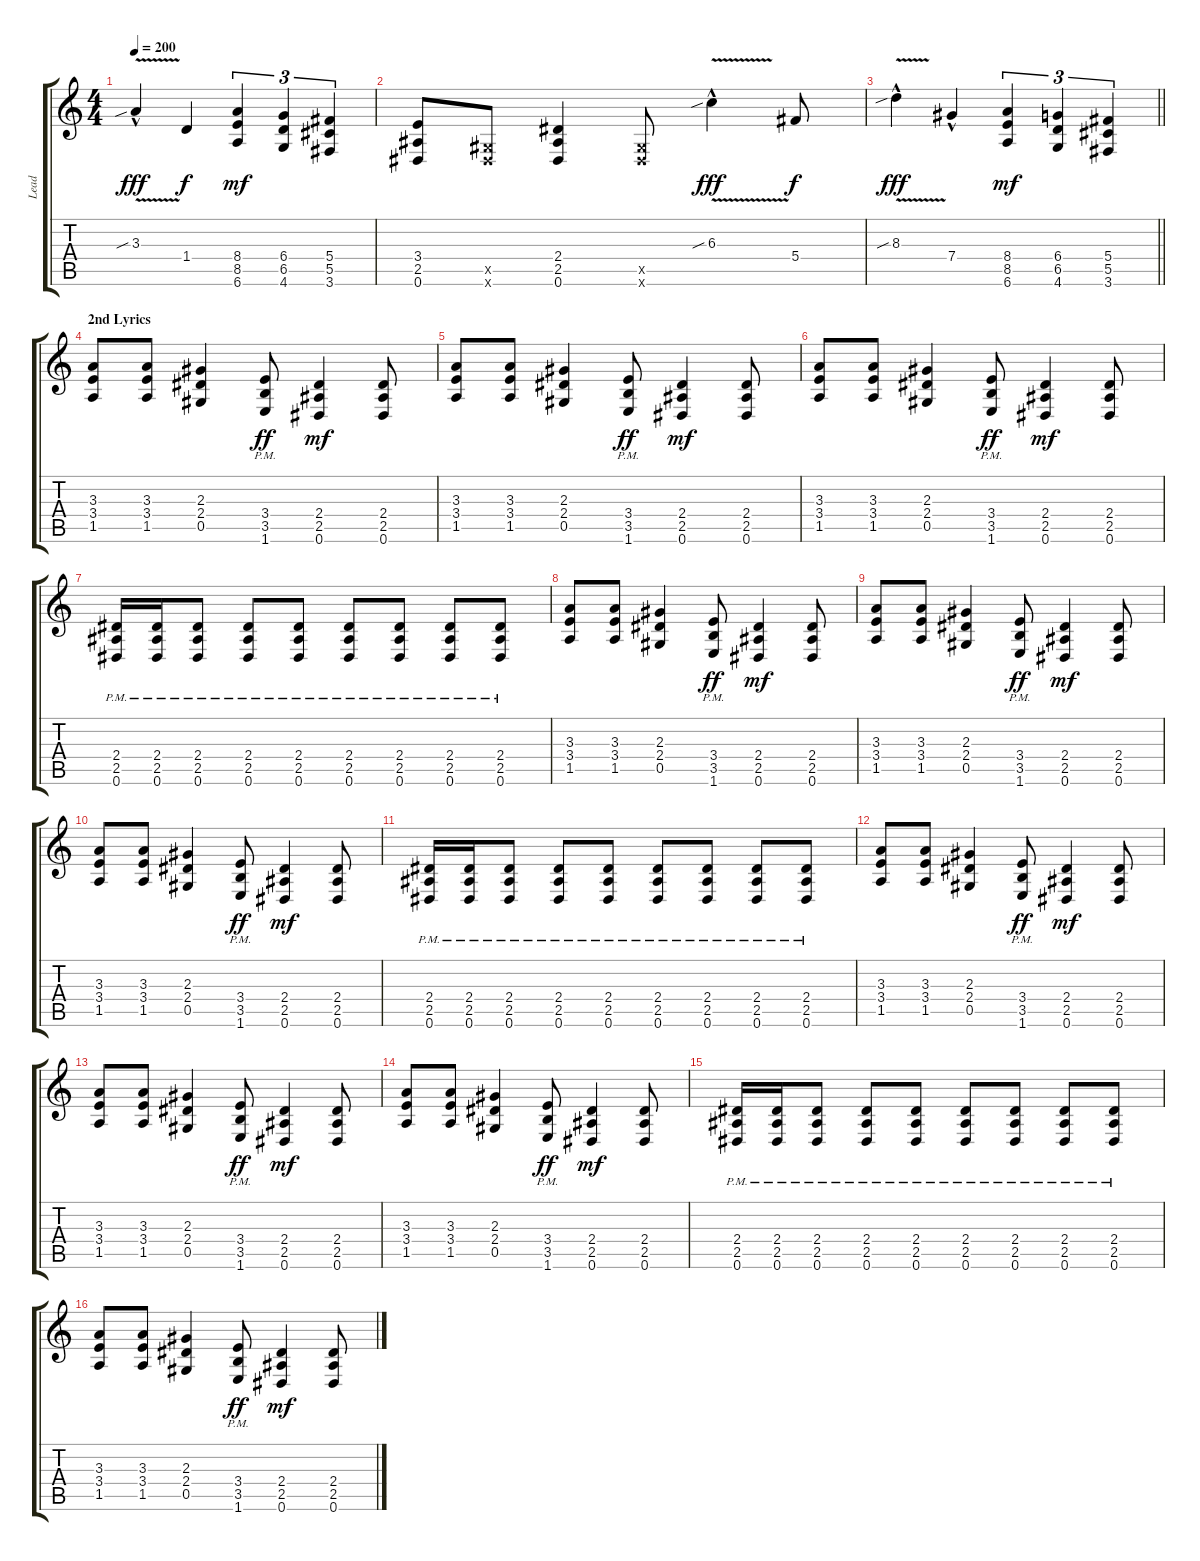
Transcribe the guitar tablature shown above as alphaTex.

\track ("Lead" "Lead") {instrument overdrivenguitar}
\staff {score tabs}
\tuning (Eb4 Bb3 Gb3 Db3 Ab2 Eb2) {hide}
\ts (4 4)
\tempo 200
\clef g2
\ks c
3.3{v sib hac}.4{dy fff} 1.4.4{dy f} (8.4 8.5 6.6).4{tu (3 2) dy mf} (6.4 6.5 4.6).4{tu (3 2)} (5.4 5.5 3.6).4{tu (3 2)} |
(3.4 2.5 0.6).8 (0.5{x} 0.6{x}).8 (2.4 2.5 0.6).4 (0.5{x} 0.6{x}).8 6.3{v sib hac}.4{dy fff} 5.4.8{dy f} |
\barLineRight lightlight
8.3{v sib hac}.4{dy fff} 7.4{hac}.4 (8.4 8.5 6.6).4{tu (3 2) dy mf} (6.4 6.5 4.6).4{tu (3 2)} (5.4 5.5 3.6).4{tu (3 2)} |
\section ("" "2nd Lyrics")
(3.3 3.4 1.5).8 (3.3 3.4 1.5).8 (2.3 2.4 0.5).4 (3.4{pm} 3.5{pm} 1.6{pm}).8{dy ff} (2.4 2.5 0.6).4{dy mf} (2.4 2.5 0.6).8 |
(3.3 3.4 1.5).8 (3.3 3.4 1.5).8 (2.3 2.4 0.5).4 (3.4{pm} 3.5{pm} 1.6{pm}).8{dy ff} (2.4 2.5 0.6).4{dy mf} (2.4 2.5 0.6).8 |
(3.3 3.4 1.5).8 (3.3 3.4 1.5).8 (2.3 2.4 0.5).4 (3.4{pm} 3.5{pm} 1.6{pm}).8{dy ff} (2.4 2.5 0.6).4{dy mf} (2.4 2.5 0.6).8 |
(2.4{pm} 2.5{pm} 0.6{pm}).16 (2.4{pm} 2.5{pm} 0.6{pm}).16 (2.4{pm} 2.5{pm} 0.6{pm}).8 (2.4{pm} 2.5{pm} 0.6{pm}).8 (2.4{pm} 2.5{pm} 0.6{pm}).8 (2.4{pm} 2.5{pm} 0.6{pm}).8 (2.4{pm} 2.5{pm} 0.6{pm}).8 (2.4{pm} 2.5{pm} 0.6{pm}).8 (2.4{pm} 2.5{pm} 0.6{pm}).8 |
(3.3 3.4 1.5).8 (3.3 3.4 1.5).8 (2.3 2.4 0.5).4 (3.4{pm} 3.5{pm} 1.6{pm}).8{dy ff} (2.4 2.5 0.6).4{dy mf} (2.4 2.5 0.6).8 |
(3.3 3.4 1.5).8 (3.3 3.4 1.5).8 (2.3 2.4 0.5).4 (3.4{pm} 3.5{pm} 1.6{pm}).8{dy ff} (2.4 2.5 0.6).4{dy mf} (2.4 2.5 0.6).8 |
(3.3 3.4 1.5).8 (3.3 3.4 1.5).8 (2.3 2.4 0.5).4 (3.4{pm} 3.5{pm} 1.6{pm}).8{dy ff} (2.4 2.5 0.6).4{dy mf} (2.4 2.5 0.6).8 |
(2.4{pm} 2.5{pm} 0.6{pm}).16 (2.4{pm} 2.5{pm} 0.6{pm}).16 (2.4{pm} 2.5{pm} 0.6{pm}).8 (2.4{pm} 2.5{pm} 0.6{pm}).8 (2.4{pm} 2.5{pm} 0.6{pm}).8 (2.4{pm} 2.5{pm} 0.6{pm}).8 (2.4{pm} 2.5{pm} 0.6{pm}).8 (2.4{pm} 2.5{pm} 0.6{pm}).8 (2.4{pm} 2.5{pm} 0.6{pm}).8 |
(3.3 3.4 1.5).8 (3.3 3.4 1.5).8 (2.3 2.4 0.5).4 (3.4{pm} 3.5{pm} 1.6{pm}).8{dy ff} (2.4 2.5 0.6).4{dy mf} (2.4 2.5 0.6).8 |
(3.3 3.4 1.5).8 (3.3 3.4 1.5).8 (2.3 2.4 0.5).4 (3.4{pm} 3.5{pm} 1.6{pm}).8{dy ff} (2.4 2.5 0.6).4{dy mf} (2.4 2.5 0.6).8 |
(3.3 3.4 1.5).8 (3.3 3.4 1.5).8 (2.3 2.4 0.5).4 (3.4{pm} 3.5{pm} 1.6{pm}).8{dy ff} (2.4 2.5 0.6).4{dy mf} (2.4 2.5 0.6).8 |
(2.4{pm} 2.5{pm} 0.6{pm}).16 (2.4{pm} 2.5{pm} 0.6{pm}).16 (2.4{pm} 2.5{pm} 0.6{pm}).8 (2.4{pm} 2.5{pm} 0.6{pm}).8 (2.4{pm} 2.5{pm} 0.6{pm}).8 (2.4{pm} 2.5{pm} 0.6{pm}).8 (2.4{pm} 2.5{pm} 0.6{pm}).8 (2.4{pm} 2.5{pm} 0.6{pm}).8 (2.4{pm} 2.5{pm} 0.6{pm}).8 |
(3.3 3.4 1.5).8 (3.3 3.4 1.5).8 (2.3 2.4 0.5).4 (3.4{pm} 3.5{pm} 1.6{pm}).8{dy ff} (2.4 2.5 0.6).4{dy mf} (2.4 2.5 0.6).8
